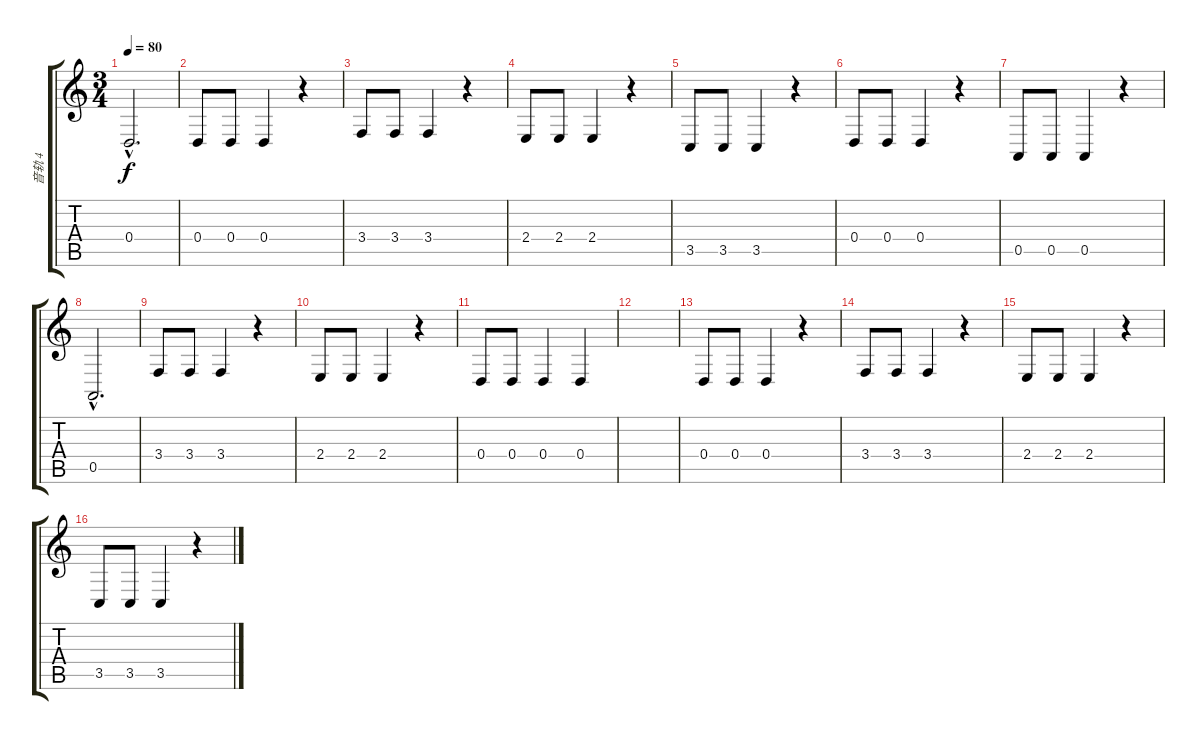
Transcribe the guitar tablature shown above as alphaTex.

\track ("音轨 4" "音轨 4") {instrument tremolostrings}
\staff {score tabs}
\tuning (E4 B3 G3 D3 A2 D2) {hide}
\ts (3 4)
\tempo 80
\clef g2
\ks c
0.4{hac}.2{d dy f} |
0.4.8 0.4.8 0.4.4 r.4 |
3.4.8 3.4.8 3.4.4 r.4 |
2.4.8 2.4.8 2.4.4 r.4 |
3.5.8 3.5.8 3.5.4 r.4 |
0.4.8 0.4.8 0.4.4 r.4 |
0.5.8 0.5.8 0.5.4 r.4 |
0.5{hac}.2{d} |
3.4.8 3.4.8 3.4.4 r.4 |
2.4.8 2.4.8 2.4.4 r.4 |
0.4.8 0.4.8 0.4.4 0.4.4 |
|
0.4.8 0.4.8 0.4.4 r.4 |
3.4.8 3.4.8 3.4.4 r.4 |
2.4.8 2.4.8 2.4.4 r.4 |
3.5.8 3.5.8 3.5.4 r.4
